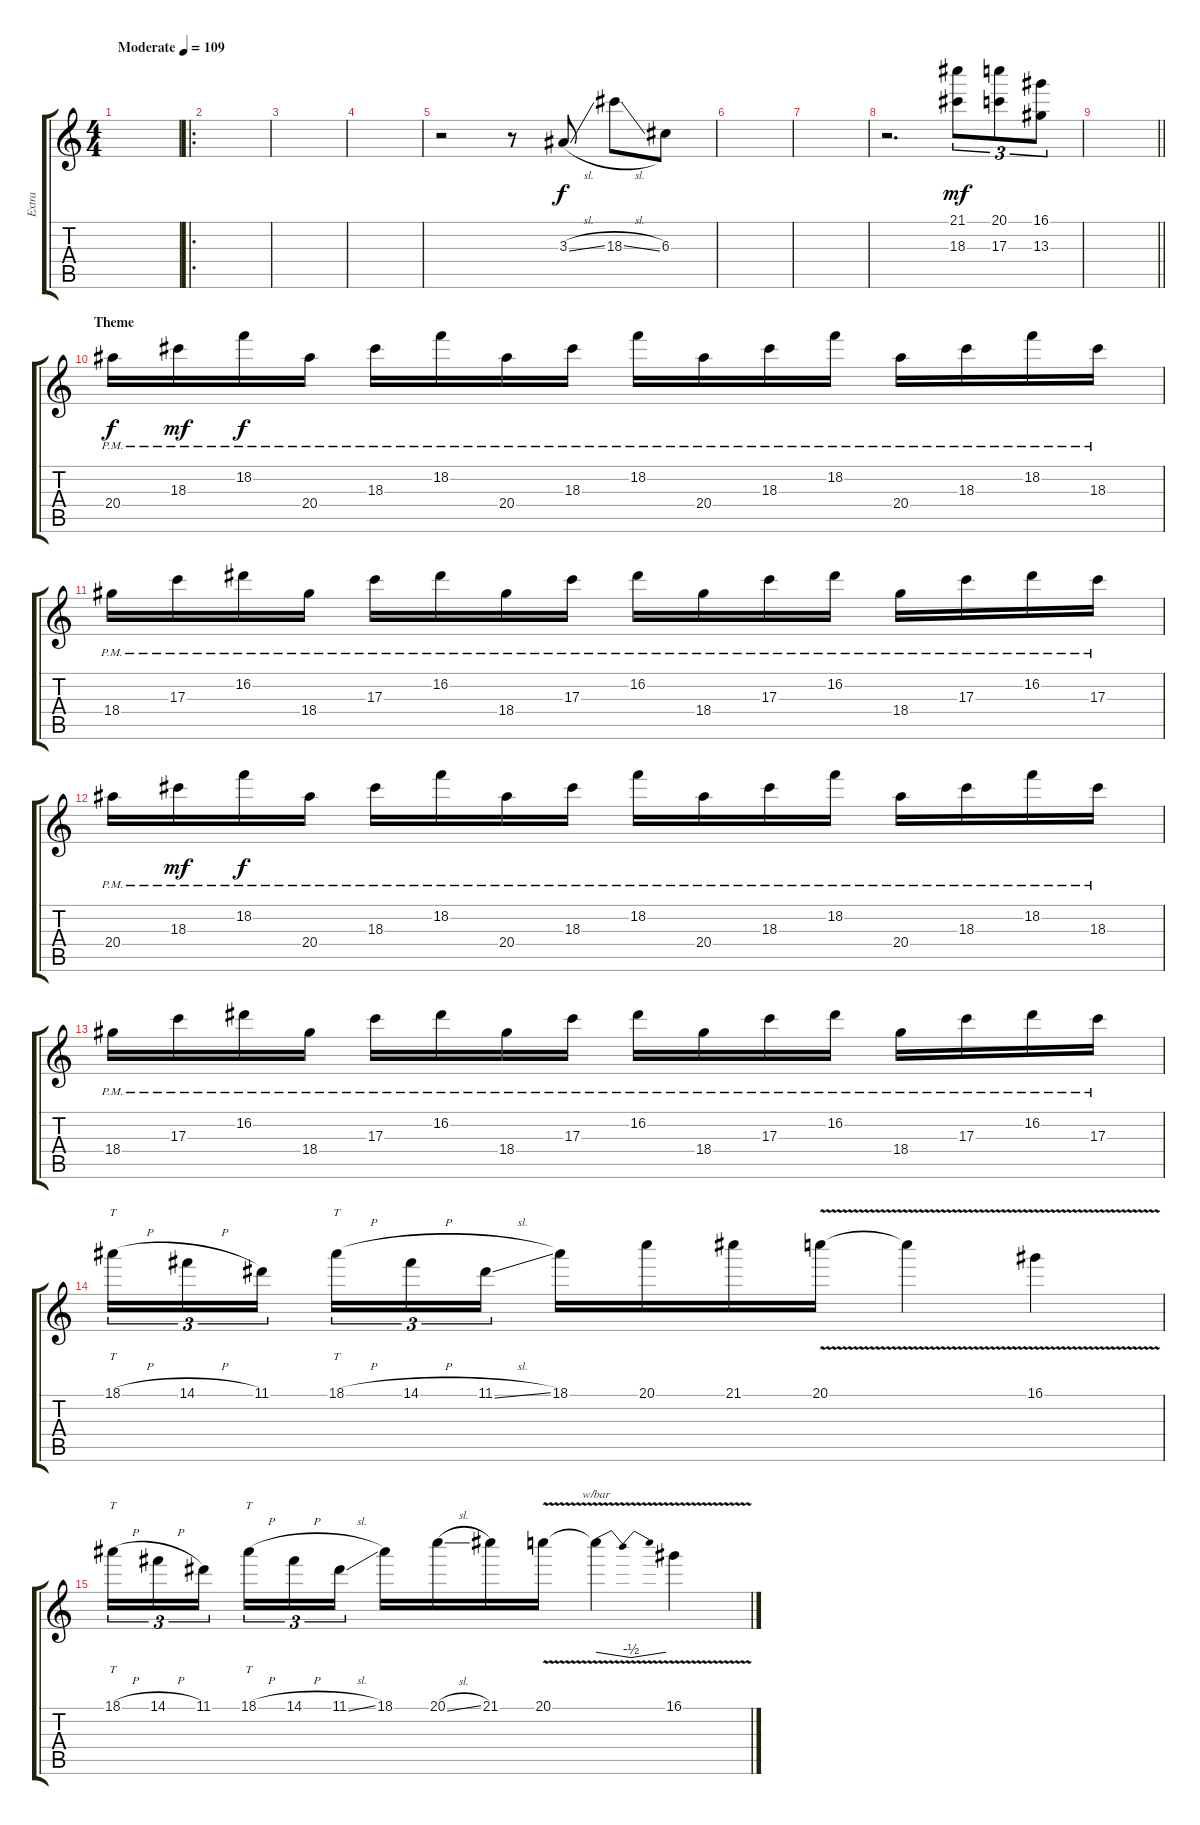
\track ("Extra" "Extra") {instrument distortionguitar}
\staff {score tabs}
\tuning (E4 B3 G3 D3 A2 E2) {hide}
\ts (4 4)
\tempo (109 "Moderate")
\clef g2
\ks c
|
\ro
|
|
|
r.2 r.8 3.3{sl}.8 18.3{sl}.8 6.3.8 |
|
|
r.2{d} (21.1 18.3).8{tu (3 2) dy mf} (20.1 17.3).8{tu (3 2)} (16.1 13.3).8{tu (3 2)} |
\barLineRight lightlight
|
\section ("" "Theme")
20.4{pm}.16{dy f} 18.3{pm}.16{dy mf} 18.2{pm}.16{dy f} 20.4{pm}.16 18.3{pm}.16 18.2{pm}.16 20.4{pm}.16 18.3{pm}.16 18.2{pm}.16 20.4{pm}.16 18.3{pm}.16 18.2{pm}.16 20.4{pm}.16 18.3{pm}.16 18.2{pm}.16 18.3{pm}.16 |
18.4{pm}.16 17.3{pm}.16 16.2{pm}.16 18.4{pm}.16 17.3{pm}.16 16.2{pm}.16 18.4{pm}.16 17.3{pm}.16 16.2{pm}.16 18.4{pm}.16 17.3{pm}.16 16.2{pm}.16 18.4{pm}.16 17.3{pm}.16 16.2{pm}.16 17.3{pm}.16 |
20.4{pm}.16 18.3{pm}.16{dy mf} 18.2{pm}.16{dy f} 20.4{pm}.16 18.3{pm}.16 18.2{pm}.16 20.4{pm}.16 18.3{pm}.16 18.2{pm}.16 20.4{pm}.16 18.3{pm}.16 18.2{pm}.16 20.4{pm}.16 18.3{pm}.16 18.2{pm}.16 18.3{pm}.16 |
18.4{pm}.16 17.3{pm}.16 16.2{pm}.16 18.4{pm}.16 17.3{pm}.16 16.2{pm}.16 18.4{pm}.16 17.3{pm}.16 16.2{pm}.16 18.4{pm}.16 17.3{pm}.16 16.2{pm}.16 18.4{pm}.16 17.3{pm}.16 16.2{pm}.16 17.3{pm}.16 |
18.1{h}.16{tt tu (3 2)} 14.1{h}.16{tu (3 2)} 11.1.16{tu (3 2) beam splitsecondary} 18.1{h}.16{tt tu (3 2)} 14.1{h}.16{tu (3 2)} 11.1{sl}.16{tu (3 2)} 18.1.16 20.1.16 21.1.16 20.1{v}.16 20.1{t}.4 16.1{v}.4 |
18.1{h}.16{tt tu (3 2)} 14.1{h}.16{tu (3 2)} 11.1.16{tu (3 2) beam splitsecondary} 18.1{h}.16{tt tu (3 2)} 14.1{h}.16{tu (3 2)} 11.1{sl}.16{tu (3 2)} 18.1.16 20.1{sl}.16 21.1.16 20.1{v}.16 20.1{t}.4{tbe (dip default 0 0 30 -2 60 0)} 16.1{v}.4
